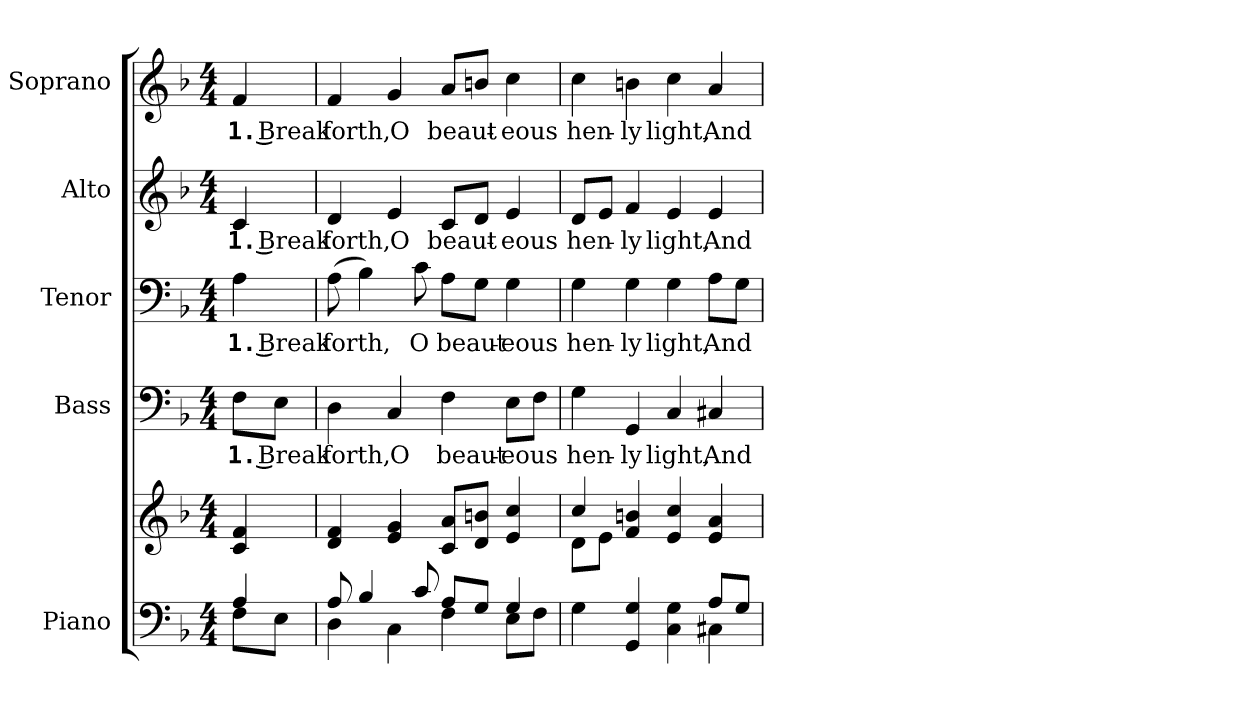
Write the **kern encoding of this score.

**kern	**kern	**kern	**text	**kern	**text	**kern	**text	**kern	**text
*part5	*part5	*part4	*part4	*part3	*part3	*part2	*part2	*part1	*part1
*staff6	*staff5	*staff4	*staff4	*staff3	*staff3	*staff2	*staff2	*staff1	*staff1
*I"Piano	*	*I"Bass	*	*I"Tenor	*	*I"Alto	*	*I"Soprano	*
*I'Pno.	*	*I'B.	*	*I'T.	*	*I'A.	*	*I'S.	*
!!LO:PB:g=z
*clefF4	*clefG2	*clefF4	*	*clefF4	*	*clefG2	*	*clefG2	*
*k[b-]	*k[b-]	*k[b-]	*	*k[b-]	*	*k[b-]	*	*k[b-]	*
*F:	*F:	*F:	*	*F:	*	*F:	*	*F:	*
*M4/4	*M4/4	*M4/4	*	*M4/4	*	*M4/4	*	*M4/4	*
*MM130	*MM130	*MM130	*	*MM130	*	*MM130	*	*MM130	*
=	=	=	=	=	=	=	=	=	=
*^	*	*	*	*	*	*	*	*	*
!	!	!	!	!LO:LY:b:color=#000000	!	!	!	!	!	!
!	!	!	!	!	!	!LO:LY:b:color=#000000	!	!	!	!
!	!	!	!	!	!	!	!	!LO:LY:b:color=#000000	!	!
!	!	!	!	!	!	!	!	!	!	!LO:LY:b:color=#000000
4Ai/	8Fi\L	4ci/ 4fi	8Fi\L	1. Break	4Ai\	1. Break	4ci/	1. Break	4fi/	1. Break
.	8Ei\J	.	8Ei\J	.	.	.	.	.	.	.
=1	=1	=1	=1	=1	=1	=1	=1	=1	=1	=1
!	!	!	!	!LO:LY:b:color=#000000	!	!	!	!	!	!
!	!	!	!	!	!	!LO:LY:b:color=#000000	!	!	!	!
!	!	!	!	!	!	!	!	!LO:LY:b:color=#000000	!	!
!	!	!	!	!	!	!	!	!	!	!LO:LY:b:color=#000000
8Ai/	4Di\	4di/ 4fi	4Di\	forth,	(8Ai\	forth,	4di/	forth,	4fi/	forth,
4B-i/	.	.	.	.	4B-i\)	.	.	.	.	.
!	!	!	!	!LO:LY:b:color=#000000	!	!	!	!	!	!
!	!	!	!	!	!	!	!	!LO:LY:b:color=#000000	!	!
!	!	!	!	!	!	!	!	!	!	!LO:LY:b:color=#000000
.	4Ci\	4ei/ 4gi	4Ci/	O	.	.	4ei/	O	4gi/	O
!	!	!	!	!	!	!LO:LY:b:color=#000000	!	!	!	!
8ci/	.	.	.	.	8ci\	O	.	.	.	.
!	!	!	!	!LO:LY:b:color=#000000	!	!	!	!	!	!
!	!	!	!	!	!	!LO:LY:b:color=#000000	!	!	!	!
!	!	!	!	!	!	!	!	!LO:LY:b:color=#000000	!	!
!	!	!	!	!	!	!	!	!	!	!LO:LY:b:color=#000000
8Ai/L	4Fi\	8ci/ 8aiL	4Fi\	beaut-	8Ai\L	beaut-	8ci/L	beaut-	8ai/L	beaut-
8Gi/J	.	8di/ 8bniJ	.	.	8Gi\J	.	8di/J	.	8bni/J	.
!	!	!	!	!LO:LY:b:color=#000000	!	!	!	!	!	!
!	!	!	!	!	!	!LO:LY:b:color=#000000	!	!	!	!
!	!	!	!	!	!	!	!	!LO:LY:b:color=#000000	!	!
!	!	!	!	!	!	!	!	!	!	!LO:LY:b:color=#000000
4Gi/	8Ei\L	4ei/ 4cci	8Ei\L	-eous	4Gi\	-eous	4ei/	-eous	4cci\	-eous
.	8Fi\J	.	8Fi\J	.	.	.	.	.	.	.
=2	=2	=2	=2	=2	=2	=2	=2	=2	=2	=2
*	*	*^	*	*	*	*	*	*	*	*
!	!	!	!	!	!LO:LY:b:color=#000000	!	!	!	!	!	!
!	!	!	!	!	!	!	!LO:LY:b:color=#000000	!	!	!	!
!	!	!	!	!	!	!	!	!	!LO:LY:b:color=#000000	!	!
!	!	!	!	!	!	!	!	!	!	!	!LO:LY:b:color=#000000
4Gi\	2ryy	4cci/	8di\L	4Gi\	hen-	4Gi\	hen-	8di/L	hen-	4cci\	hen-
.	.	.	8ei\J	.	.	.	.	8ei/J	.	.	.
!	!	!	!	!	!LO:LY:b:color=#000000	!	!	!	!	!	!
!	!	!	!	!	!	!	!LO:LY:b:color=#000000	!	!	!	!
!	!	!	!	!	!	!	!	!	!LO:LY:b:color=#000000	!	!
!	!	!	!	!	!	!	!	!	!	!	!LO:LY:b:color=#000000
4GGi/ 4Gi	.	4fi/ 4bni	4ryy	4GGi/	-ly	4Gi\	-ly	4fi/	-ly	4bni\	-ly
!	!	!	!	!	!LO:LY:b:color=#000000	!	!	!	!	!	!
!	!	!	!	!	!	!	!LO:LY:b:color=#000000	!	!	!	!
!	!	!	!	!	!	!	!	!	!LO:LY:b:color=#000000	!	!
!	!	!	!	!	!	!	!	!	!	!	!LO:LY:b:color=#000000
4Ci\ 4Gi	4ryy	4ei/ 4cci	2ryy	4Ci/	light,	4Gi\	light,	4ei/	light,	4cci\	light,
!	!	!	!	!	!LO:LY:b:color=#000000	!	!	!	!	!	!
!	!	!	!	!	!	!	!LO:LY:b:color=#000000	!	!	!	!
!	!	!	!	!	!	!	!	!	!LO:LY:b:color=#000000	!	!
!	!	!	!	!	!	!	!	!	!	!	!LO:LY:b:color=#000000
8Ai/L	4C#Xi\	4ei/ 4ai	.	4C#Xi/	And	8Ai\L	And	4ei/	And	4ai/	And
8Gi/J	.	.	.	.	.	8Gi\J	.	.	.	.	.
*v	*v	*	*	*	*	*	*	*	*	*	*
*	*v	*v	*	*	*	*	*	*	*	*
=	=	=	=	=	=	=	=	=	=
*-	*-	*-	*-	*-	*-	*-	*-	*-	*-
